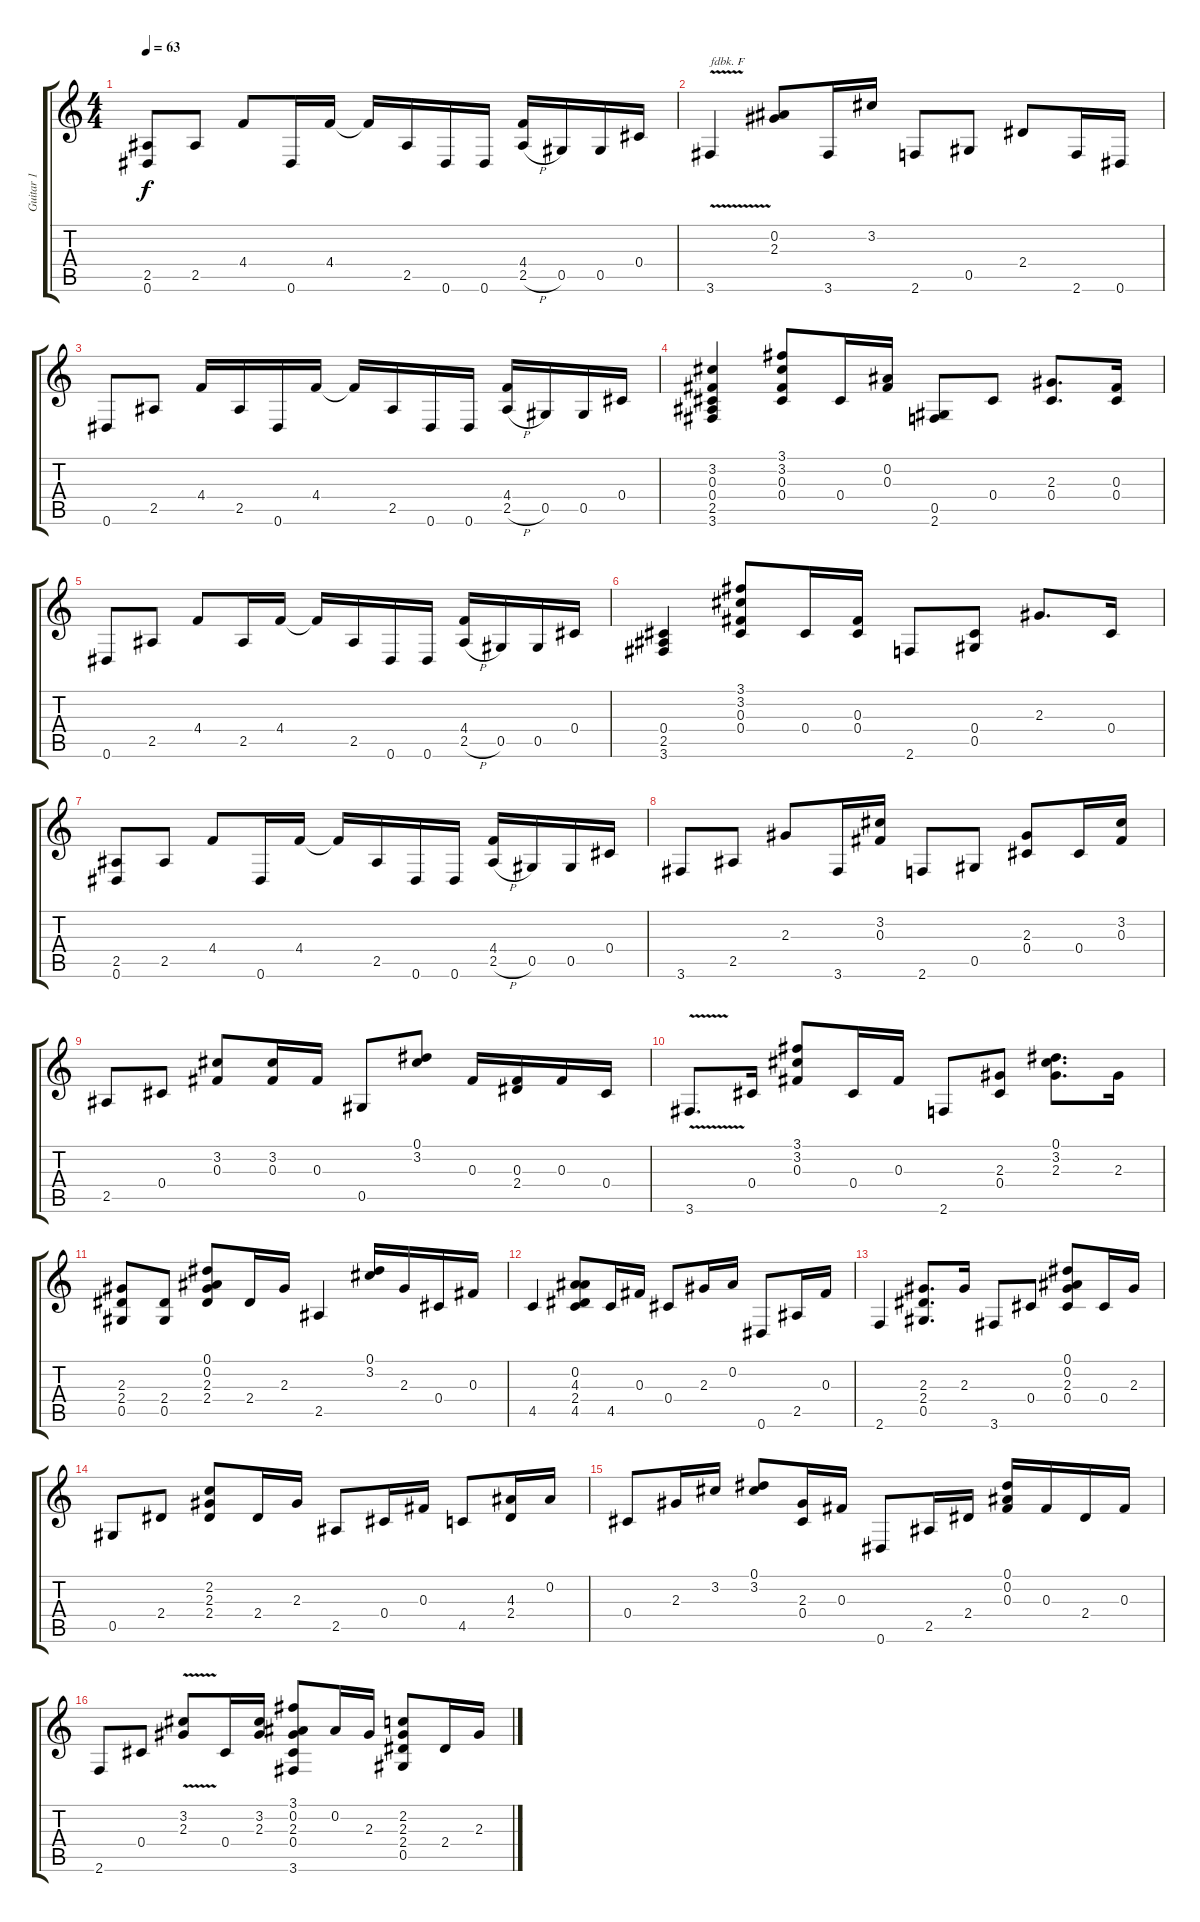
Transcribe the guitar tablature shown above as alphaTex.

\track ("Guitar 1" "Guitar 1") {instrument electricguitarclean}
\staff {score tabs}
\tuning (Eb4 Bb3 Gb3 Db3 Ab2 Eb2) {hide}
\ts (4 4)
\tempo 63
\clef g2
\ks c
(2.5 0.6).8{dy f} 2.5.8 4.4.8 0.6.16 4.4.16 4.4{t}.16 2.5.16 0.6.16 0.6.16 (4.4 2.5{h}).16 0.5.16 0.5.16 0.4.16 |
3.6{v}.4{txt "fdbk. F"} (0.2 2.3).8 3.6.16 3.2.16 2.6.8 0.5.8 2.4.8 2.6.16 0.6.16 |
0.6.8 2.5.8 4.4.16 2.5.16 0.6.16 4.4.16 4.4{t}.16 2.5.16 0.6.16 0.6.16 (4.4 2.5{h}).16 0.5.16 0.5.16 0.4.16 |
(3.2 0.3 0.4 2.5 3.6).4 (3.1 3.2 0.3 0.4).8 0.4.16 (0.2 0.3).16 (0.5 2.6).8 0.4.8 (2.3 0.4).8{d} (0.3 0.4).16 |
0.6.8 2.5.8 4.4.8 2.5.16 4.4.16 4.4{t}.16 2.5.16 0.6.16 0.6.16 (4.4 2.5{h}).16 0.5.16 0.5.16 0.4.16 |
(0.4 2.5 3.6).4 (3.1 3.2 0.3 0.4).8 0.4.16 (0.3 0.4).16 2.6.8 (0.4 0.5).8 2.3.8{d} 0.4.16 |
(2.5 0.6).8 2.5.8 4.4.8 0.6.16 4.4.16 4.4{t}.16 2.5.16 0.6.16 0.6.16 (4.4 2.5{h}).16 0.5.16 0.5.16 0.4.16 |
3.6.8 2.5.8 2.3.8 3.6.16 (3.2 0.3).16 2.6.8 0.5.8 (2.3 0.4).8 0.4.16 (3.2 0.3).16 |
2.5.8 0.4.8 (3.2 0.3).8 (3.2 0.3).16 0.3.16 0.5.8 (0.1 3.2).8 0.3.16 (0.3 2.4).16 0.3.16 0.4.16 |
3.6{v}.8{d} 0.4.16 (3.1 3.2 0.3).8 0.4.16 0.3.16 2.6.8 (2.3 0.4).8 (0.1 3.2 2.3).8{d} 2.3.16 |
(2.3 2.4 0.5).8 (2.4 0.5).8 (0.1 0.2 2.3 2.4).8 2.4.16 2.3.16 2.5.4 (0.1 3.2).16 2.3.16 0.4.16 0.3.16 |
4.5.4 (0.2 4.3 2.4 4.5).8 4.5.16 0.3.16 0.4.8 2.3.16 0.2.16 0.6.8 2.5.16 0.3.16 |
2.6.4 (2.3 2.4 0.5).8{d} 2.3.16 3.6.8 0.4.8 (0.1 0.2 2.3 0.4).8 0.4.16 2.3.16 |
0.5.8 2.4.8 (2.2 2.3 2.4).8 2.4.16 2.3.16 2.5.8 0.4.16 0.3.16 4.5.8 (4.3 2.4).16 0.2.16 |
0.4.8 2.3.16 3.2.16 (0.1 3.2).8 (2.3 0.4).16 0.3.16 0.6.8 2.5.16 2.4.16 (0.1 0.2 0.3).16 0.3.16 2.4.16 0.3.16 |
2.6.8 0.4.8 (3.2{v} 2.3{v}).8 0.4.16 (3.2 2.3).16 (3.1 0.2 2.3 0.4 3.6).8 0.2.16 2.3.16 (2.2 2.3 2.4 0.5).8 2.4.16 2.3.16
